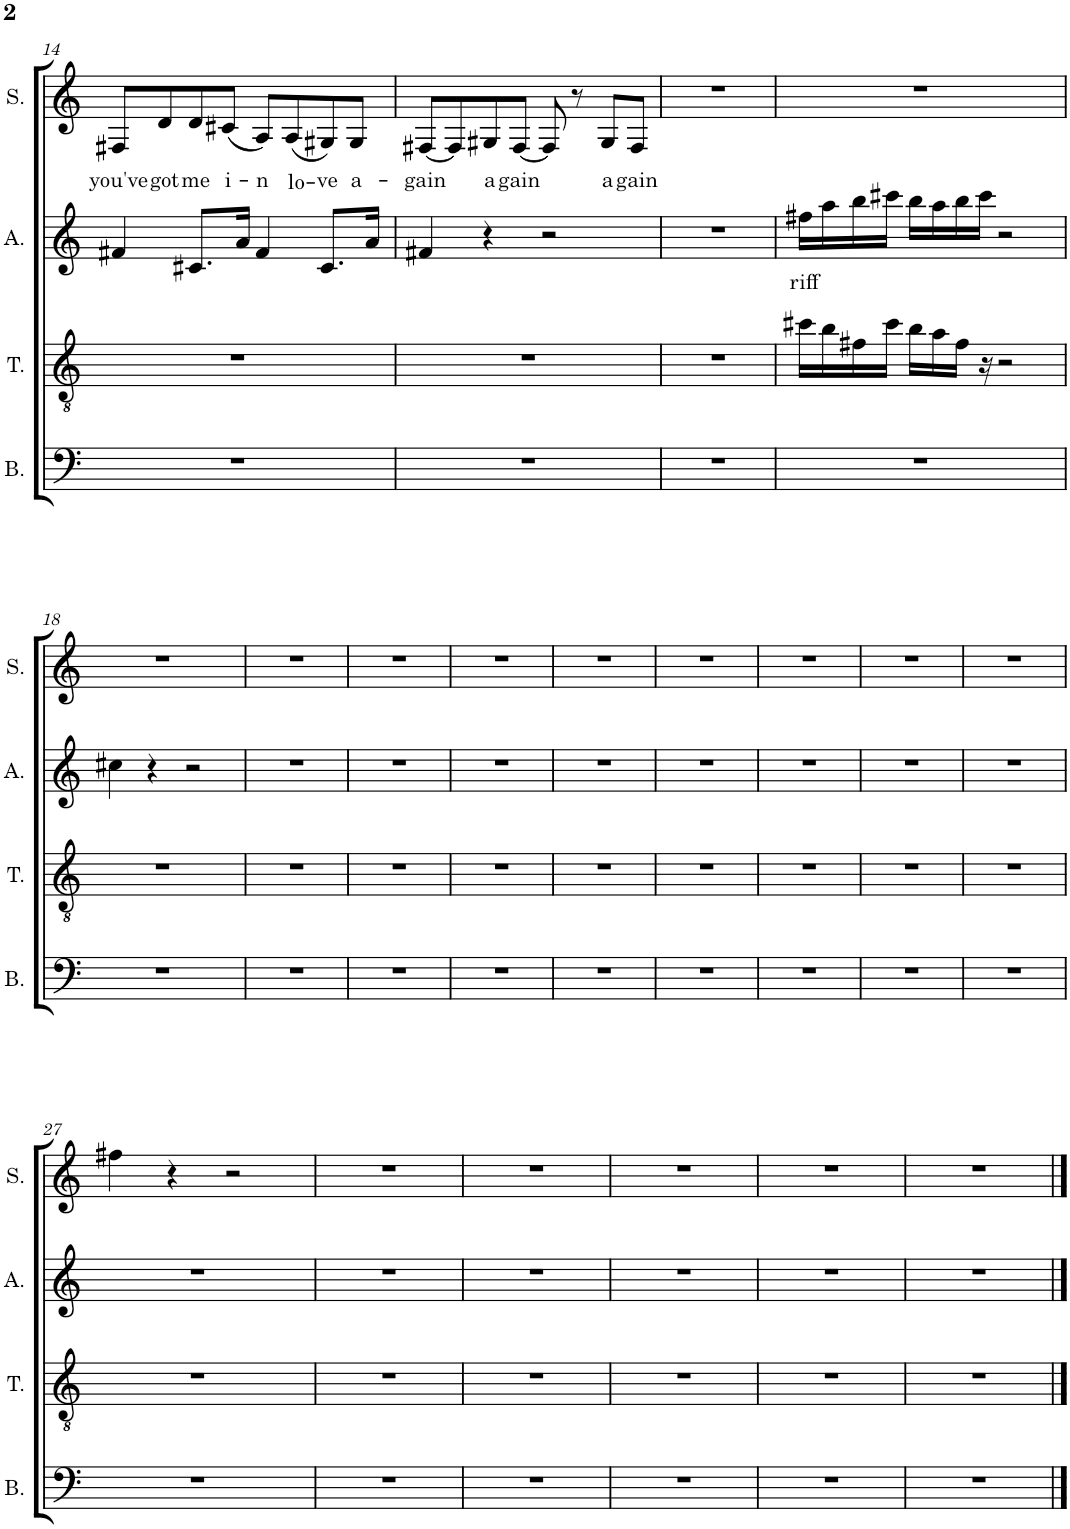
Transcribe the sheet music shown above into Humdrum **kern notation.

**kern	**kern	**kern	**text	**kern	**text
*part4	*part3	*part2	*part2	*part1	*part1
*staff4	*staff3	*staff2	*staff2	*staff1	*staff1
*I"Bass	*I"Tenor	*I"Alto	*	*I"Soprano	*
*I'B.	*I'T.	*I'A.	*	*I'S.	*
!!LO:PB:g=z
*clefF4	*clefGv2	*clefG2	*	*clefG2	*
*k[]	*k[]	*k[]	*	*k[]	*
*M4/4	*M4/4	*M4/4	*	*M4/4	*
=14	=14	=14	=14	=14	=14
!	!	!	!	!	!LO:LY:b
1r	1r	4f#X/	.	8F#X/L	you've
!	!	!	!	!	!LO:LY:b
.	.	.	.	8d/	got
!	!	!	!	!	!LO:LY:b
.	.	8.c#X/L	.	8d/	me
!	!	!	!	!	!LO:LY:b
.	.	.	.	(8c#X/J	i-
.	.	16a/Jk	.	.	.
!	!	!	!	!	!LO:LY:b
.	.	4f#/	.	8A/L)	-n
!	!	!	!	!	!LO:LY:b
.	.	.	.	(8A/	lo-
!	!	!	!	!	!LO:LY:b
.	.	8.c#/L	.	8G#X/)	-ve
!	!	!	!	!	!LO:LY:b
.	.	.	.	8G#/J	-a-
.	.	16a/Jk	.	.	.
=15	=15	=15	=15	=15	=15
!	!	!	!	!	!LO:LY:b
1r	1r	4f#X/	.	[8F#X/L	gain
.	.	.	.	8F#/]	.
!	!	!	!	!	!LO:LY:b
.	.	4r	.	8G#X/	a
!	!	!	!	!	!LO:LY:b
.	.	.	.	[8F#/J	gain
.	.	2r	.	8F#/]	.
.	.	.	.	8r	.
!	!	!	!	!	!LO:LY:b
.	.	.	.	8G#/L	a
!	!	!	!	!	!LO:LY:b
.	.	.	.	8F#/J	gain
=16	=16	=16	=16	=16	=16
1r	1r	1r	.	1r	.
=17	=17	=17	=17	=17	=17
!	!	!	!LO:LY:b	!	!
1r	16cc#X\LL	16ff#X\LL	riff	1r	.
.	16b\	16aa\	.	.	.
.	16f#X\	16bb\	.	.	.
.	16cc#\JJ	16ccc#X\JJ	.	.	.
.	16b\LL	16bb\LL	.	.	.
.	16a\	16aa\	.	.	.
.	16f#\JJ	16bb\	.	.	.
.	16r	16ccc#\JJ	.	.	.
.	2r	2r	.	.	.
!!LO:LB:g=z
=18	=18	=18	=18	=18	=18
1r	1r	4cc#X\	.	1r	.
.	.	4r	.	.	.
.	.	2r	.	.	.
=19	=19	=19	=19	=19	=19
1r	1r	1r	.	1r	.
=20	=20	=20	=20	=20	=20
1r	1r	1r	.	1r	.
=21	=21	=21	=21	=21	=21
1r	1r	1r	.	1r	.
=22	=22	=22	=22	=22	=22
1r	1r	1r	.	1r	.
=23	=23	=23	=23	=23	=23
1r	1r	1r	.	1r	.
=24	=24	=24	=24	=24	=24
1r	1r	1r	.	1r	.
=25	=25	=25	=25	=25	=25
1r	1r	1r	.	1r	.
=26	=26	=26	=26	=26	=26
1r	1r	1r	.	1r	.
!!LO:LB:g=z
=27	=27	=27	=27	=27	=27
1r	1r	1r	.	4ff#X\	.
.	.	.	.	4r	.
.	.	.	.	2r	.
=28	=28	=28	=28	=28	=28
1r	1r	1r	.	1r	.
=29	=29	=29	=29	=29	=29
1r	1r	1r	.	1r	.
=30	=30	=30	=30	=30	=30
1r	1r	1r	.	1r	.
=31	=31	=31	=31	=31	=31
1r	1r	1r	.	1r	.
=32	=32	=32	=32	=32	=32
1r	1r	1r	.	1r	.
==	==	==	==	==	==
*-	*-	*-	*-	*-	*-
